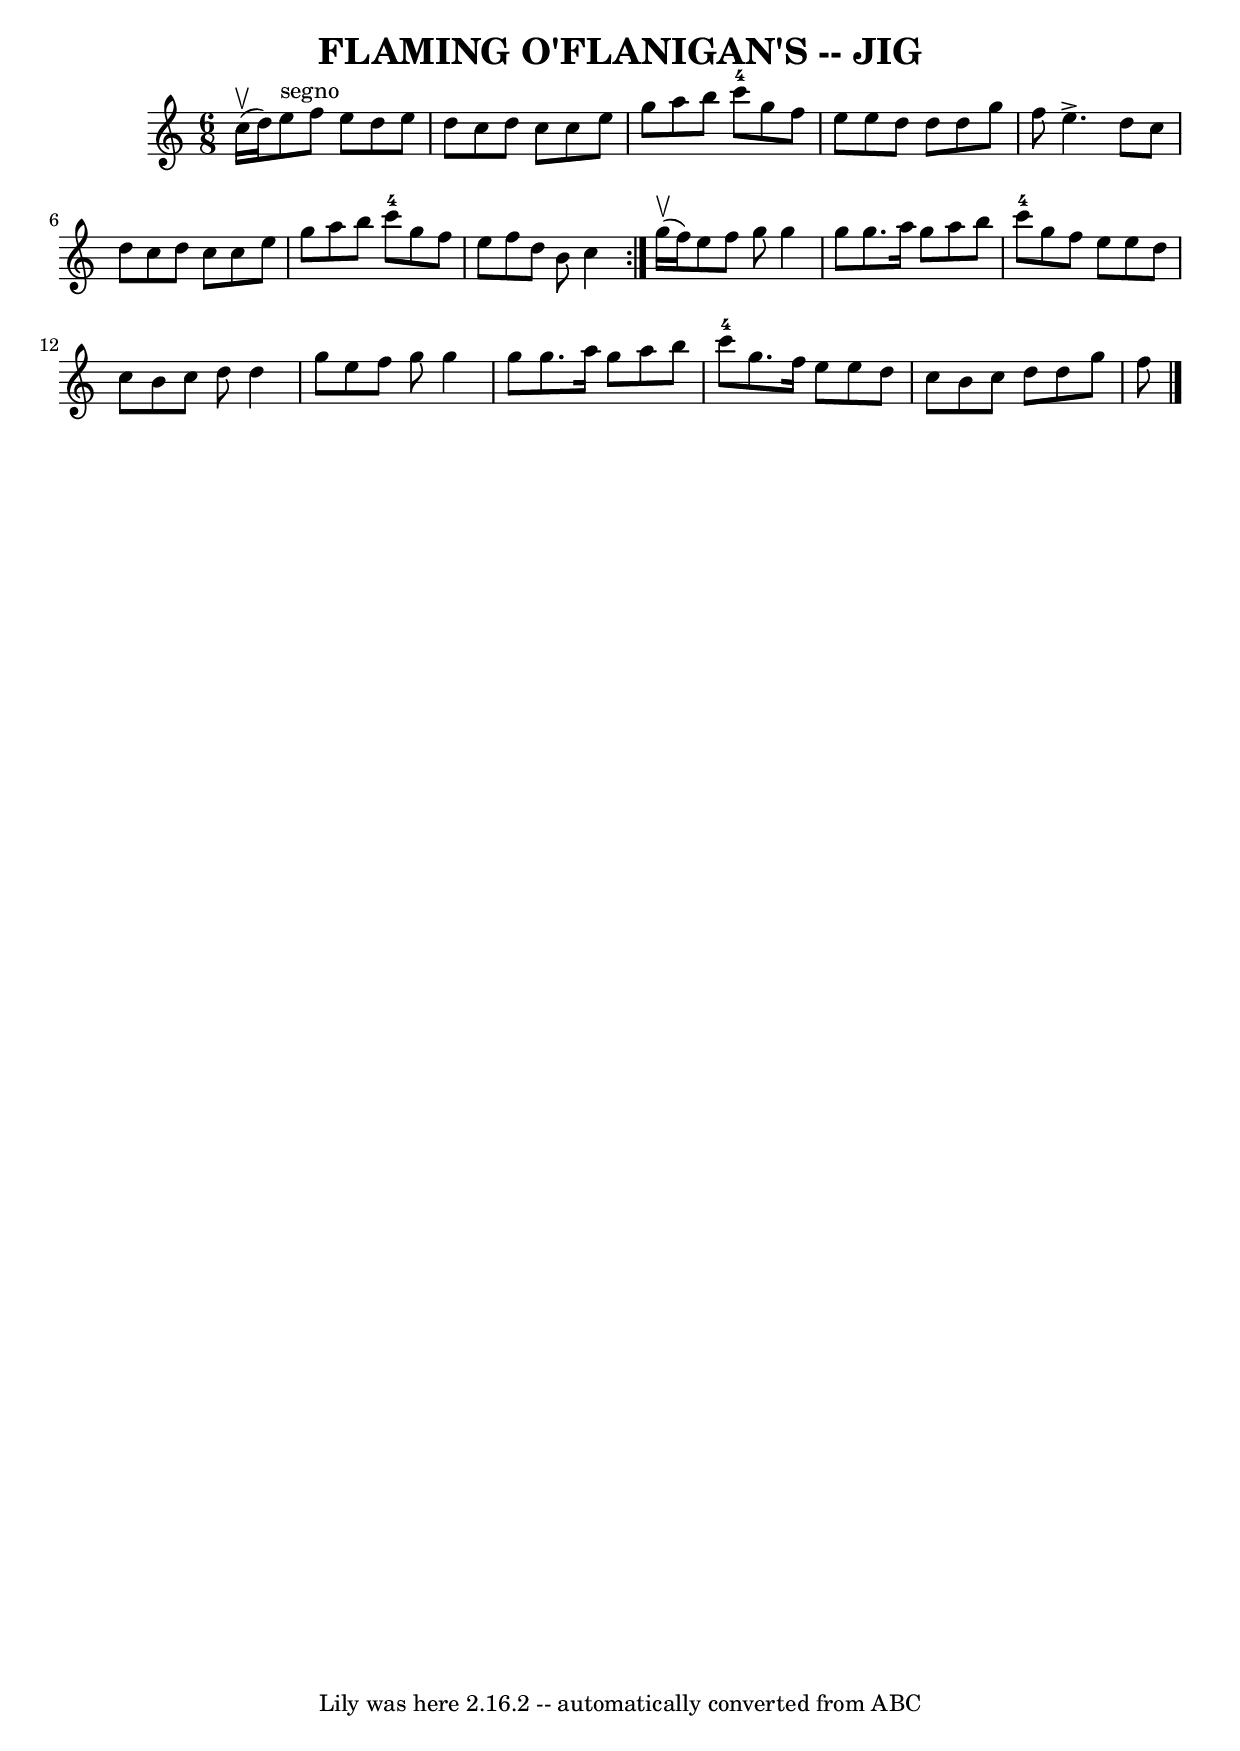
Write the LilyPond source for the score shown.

\version "2.16.2"
\include "Mammoth.ily"
\header {
  %% book = "Ryan's Mammoth Collection of Fiddle Tunes"
  crossRefNumber = "1"
  footnotes = ""
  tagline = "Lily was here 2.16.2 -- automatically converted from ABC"
  title = "FLAMING O'FLANIGAN'S -- JIG"

}
voicedefault =  {



  \repeat volta 2 {

    \time 6/8 
    \key c \major
 c''16 (^\upbow d''16)         |
    e''8 
    ^"segno" f''8 e''8 d''8 e''8 d''8    |
    c''8 d''8    
    c''8 c''8 e''8 g''8    |
    a''8 b''8 c'''8-4 g''8    
    f''8 e''8    |
    e''8 d''8 d''8 d''8 g''8 f''8        
    |
    e''4.^\accent d''8 c''8 d''8    |
    c''8 d''8    
    c''8 c''8 e''8 g''8    |
    a''8 b''8 c'''8-4 g''8    
    f''8 e''8    |
    f''8 d''8 b'8 c''4    
  } g''16 
  (^\upbow f''16)       |
  e''8 f''8 g''8 g''4 g''8    
  |
  g''8. a''16 g''8 a''8 b''8 c'''8-4   |
  
  g''8 f''8 e''8 e''8 d''8 c''8    |
  b'8 c''8 d''8  
  d''4 g''8        |
  e''8 f''8 g''8 g''4 g''8    
  |
  g''8. a''16 g''8 a''8 b''8 c'''8-4   |
  
  g''8. f''16 e''8 e''8 d''8 c''8    |
  b'8 c''8    
  d''8 d''8 g''8 f''8    <<   \bar "|."  >>   

}

\score{
  <<

    \context Staff="default"
    {
      \voicedefault 
      
    }

  >>
  \layout {
    
  }
  \midi {
  }

}
